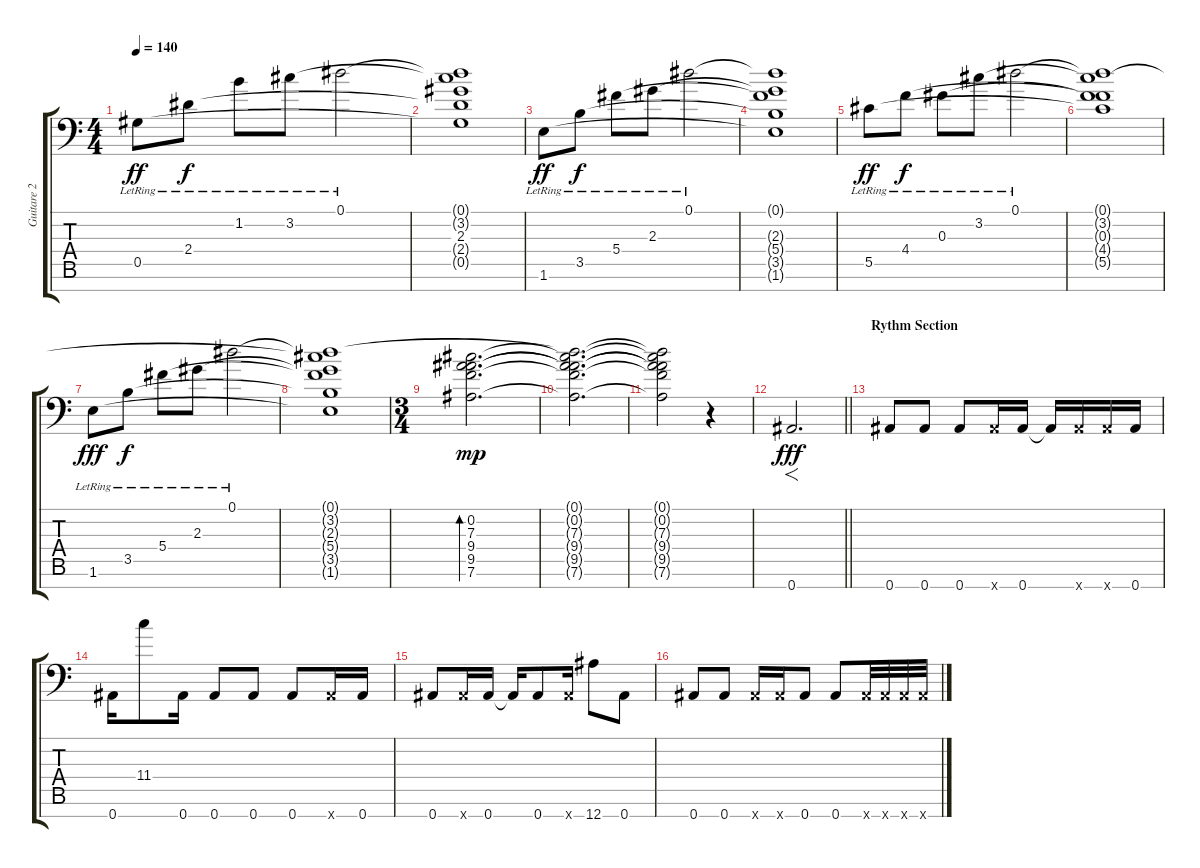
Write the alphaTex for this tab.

\track ("Guitare 2" "Guitare 2") {instrument distortionguitar}
\staff {score tabs}
\tuning (Eb4 Bb3 Gb3 Db3 Ab2 Eb2 Bb1) {hide}
\ts (4 4)
\tempo 140
\clef f4
\ks c
0.5{lr}.8{dy ff} 2.4{lr}.8{dy f} 1.2{lr}.8 3.2{lr}.8 0.1{lr}.2 |
(0.1{t} 3.2{t} 2.3{t} 2.4{t} 0.5{t}).1 |
1.6{lr}.8{dy ff} 3.5{lr}.8{dy f} 5.4{lr}.8 2.3{lr}.8 0.1{lr}.2 |
(0.1{t} 2.3{t} 5.4{t} 3.5{t} 1.6{t}).1 |
5.5{lr}.8{dy ff} 4.4{lr}.8{dy f} 0.3{lr}.8 3.2{lr}.8 0.1{lr}.2 |
(0.1{t} 3.2{t} 0.3{t} 4.4{t} 5.5{t}).1 |
1.6{lr}.8{dy fff} 3.5{lr}.8{dy f} 5.4{lr}.8 2.3{lr}.8 0.1{lr}.2 |
(0.1{t} 3.2{t} 2.3{t} 5.4{t} 3.5{t} 1.6{t}).1 |
\ts (3 4)
(0.2 7.3 9.4 9.5 7.6).2{d bd 240 dy mp} |
(0.1{t} 0.2{t} 7.3{t} 9.4{t} 9.5{t} 7.6{t}).2{d} |
(0.1{t} 0.2{t} 7.3{t} 9.4{t} 9.5{t} 7.6{t}).2 r.4 |
\barLineRight lightlight
0.7.2{f d dy fff volume 13 balance 2 instrument distortionguitar} |
\section ("" "Rythm Section")
0.7.8 0.7.8 0.7.8 0.7{x}.16 0.7.16 0.7{t}.16 0.7{x}.16 0.7{x}.16 0.7.16 |
0.7.16 11.4.8 0.7.16 0.7.8 0.7.8 0.7.8 0.7{x}.16 0.7.16 |
0.7.8 0.7{x}.16 0.7.16 0.7{t}.16 0.7.8 0.7{x}.16 12.7.8 0.7.8 |
0.7.8 0.7.8 0.7{x}.16 0.7{x}.16 0.7.8 0.7.8 0.7{x}.32 0.7{x}.32 0.7{x}.32 0.7{x}.32
